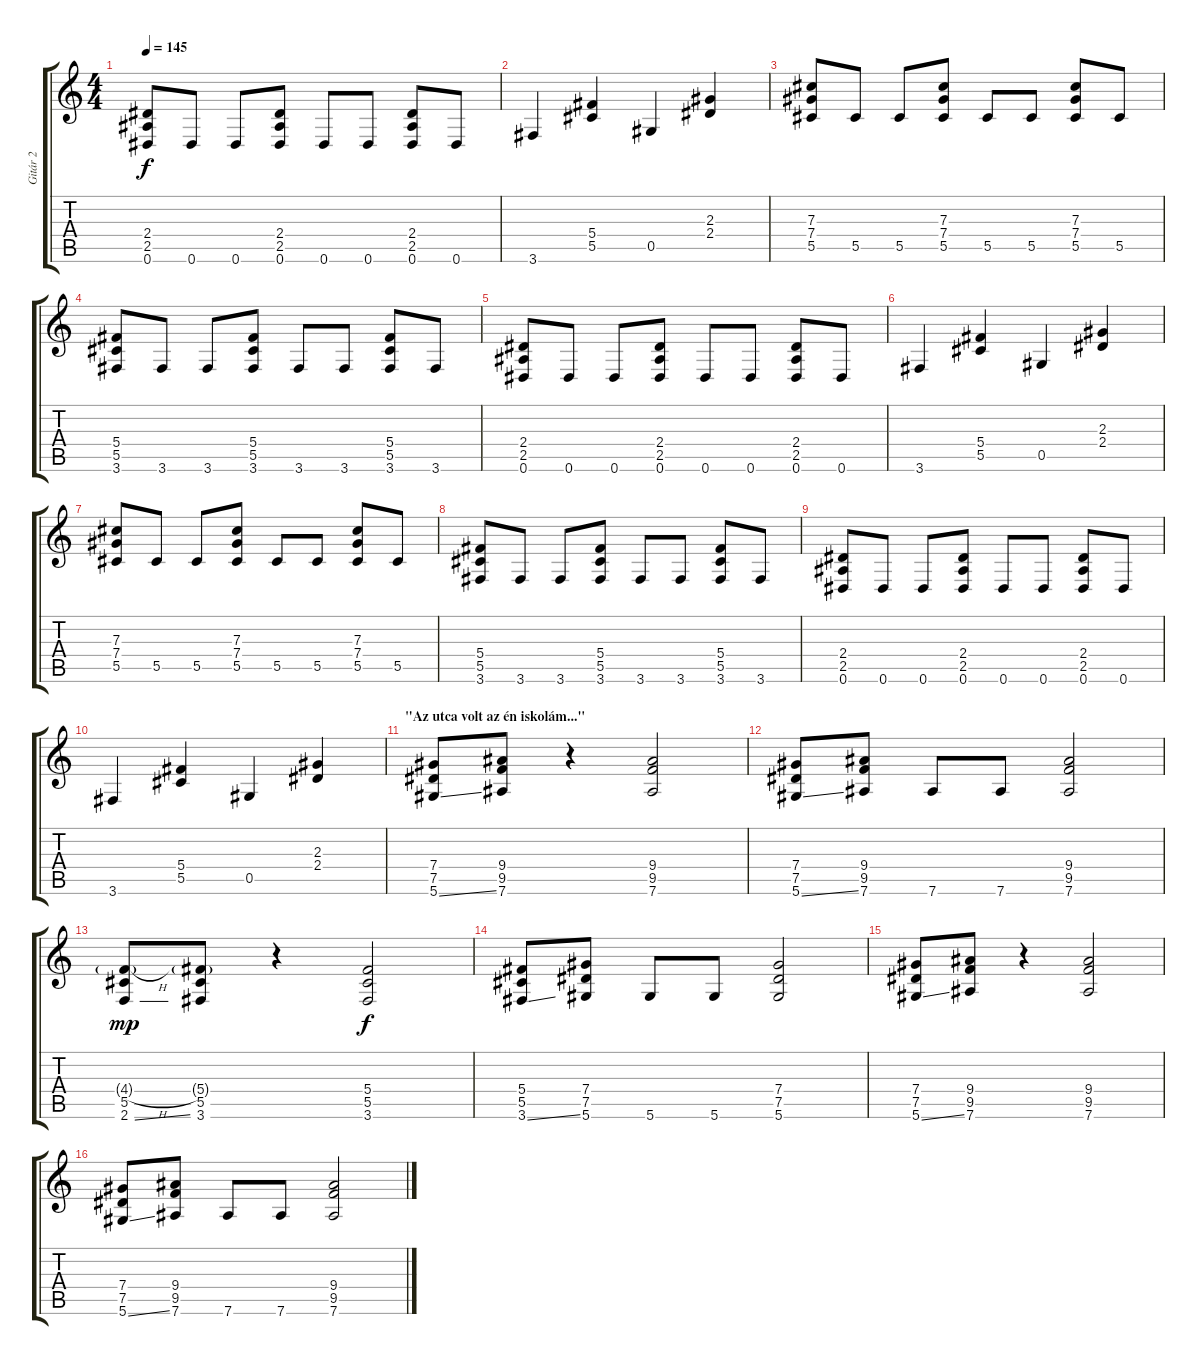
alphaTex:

\track ("Gitár 2" "Gitár 2") {instrument overdrivenguitar}
\staff {score tabs}
\tuning (Eb4 Bb3 Gb3 Db3 Ab2 Eb2) {hide}
\ts (4 4)
\tempo 145
\clef g2
\ks c
(2.4 2.5 0.6).8{dy f} 0.6.8 0.6.8 (2.4 2.5 0.6).8 0.6.8 0.6.8 (2.4 2.5 0.6).8 0.6.8 |
3.6.4 (5.4 5.5).4 0.5.4 (2.3 2.4).4 |
(7.3 7.4 5.5).8 5.5.8 5.5.8 (7.3 7.4 5.5).8 5.5.8 5.5.8 (7.3 7.4 5.5).8 5.5.8 |
(5.4 5.5 3.6).8 3.6.8 3.6.8 (5.4 5.5 3.6).8 3.6.8 3.6.8 (5.4 5.5 3.6).8 3.6.8 |
(2.4 2.5 0.6).8 0.6.8 0.6.8 (2.4 2.5 0.6).8 0.6.8 0.6.8 (2.4 2.5 0.6).8 0.6.8 |
3.6.4 (5.4 5.5).4 0.5.4 (2.3 2.4).4 |
(7.3 7.4 5.5).8 5.5.8 5.5.8 (7.3 7.4 5.5).8 5.5.8 5.5.8 (7.3 7.4 5.5).8 5.5.8 |
(5.4 5.5 3.6).8 3.6.8 3.6.8 (5.4 5.5 3.6).8 3.6.8 3.6.8 (5.4 5.5 3.6).8 3.6.8 |
(2.4 2.5 0.6).8 0.6.8 0.6.8 (2.4 2.5 0.6).8 0.6.8 0.6.8 (2.4 2.5 0.6).8 0.6.8 |
3.6.4 (5.4 5.5).4 0.5.4 (2.3 2.4).4 |
\section ("" "\"Az utca volt az én iskolám...\"")
(7.4 7.5 5.6{ss}).8 (9.4 9.5 7.6).8 r.4 (9.4 9.5 7.6).2 |
(7.4 7.5 5.6{ss}).8 (9.4 9.5 7.6).8 7.6.8 7.6.8 (9.4 9.5 7.6).2 |
(4.4{h g} 5.5 2.6{ss}).8{dy mp} (5.4{g} 5.5 3.6).8 r.4 (5.4 5.5 3.6).2{dy f} |
(5.4 5.5 3.6{ss}).8 (7.4 7.5 5.6).8 5.6.8 5.6.8 (7.4 7.5 5.6).2 |
(7.4 7.5 5.6{ss}).8 (9.4 9.5 7.6).8 r.4 (9.4 9.5 7.6).2 |
(7.4 7.5 5.6{ss}).8 (9.4 9.5 7.6).8 7.6.8 7.6.8 (9.4 9.5 7.6).2
